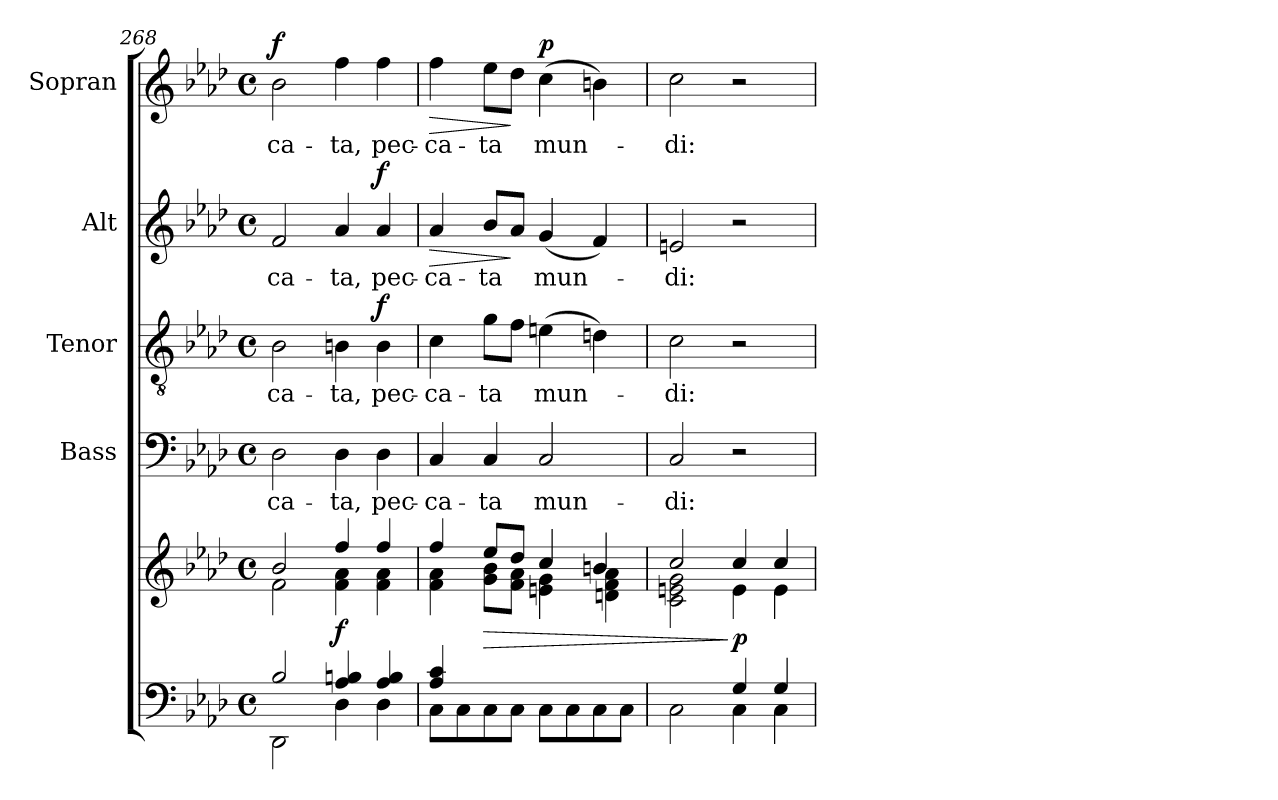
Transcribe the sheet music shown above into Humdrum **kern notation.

**kern	**kern	**dynam	**kern	**text	**kern	**text	**dynam	**kern	**text	**dynam	**kern	**text	**dynam
*part5	*part5	*part5	*part4	*part4	*part3	*part3	*part3	*part2	*part2	*part2	*part1	*part1	*part1
*staff6	*staff5	*staff5/6	*staff4	*staff4	*staff3	*staff3	*staff3	*staff2	*staff2	*staff2	*staff1	*staff1	*staff1
*	*	*	*I"Bass	*	*I"Tenor	*	*	*I"Alt	*	*	*I"Sopran	*	*
*	*	*	*I'B.	*	*I'T.	*	*	*I'A.	*	*	*I'S.	*	*
*clefF4	*clefG2	*	*clefF4	*	*clefGv2	*	*	*clefG2	*	*	*clefG2	*	*
*k[b-e-a-d-]	*k[b-e-a-d-]	*	*k[b-e-a-d-]	*	*k[b-e-a-d-]	*	*	*k[b-e-a-d-]	*	*	*k[b-e-a-d-]	*	*
*A-:	*A-:	*	*A-:	*	*A-:	*	*	*A-:	*	*	*A-:	*	*
*M4/4	*M4/4	*	*M4/4	*	*M4/4	*	*	*M4/4	*	*	*M4/4	*	*
*met(c)	*met(c)	*	*met(c)	*	*met(c)	*	*	*met(c)	*	*	*met(c)	*	*
=268	=268	=268	=268	=268	=268	=268	=268	=268	=268	=268	=268	=268	=268
*^	*^	*	*	*	*	*	*	*	*	*	*	*	*
!	!	!	!	!	!	!LO:LY:b	!	!LO:LY:b	!	!	!LO:LY:b	!	!	!LO:LY:b	!LO:DY:a
2B-/	2DD-\	2b-/	2f\	.	2D-\	-ca-	2B-\	-ca-	.	2f/	-ca-	.	2b-\	-ca-	f
!	!	!	!	!LO:DY:b	!	!LO:LY:b	!	!LO:LY:b	!	!	!LO:LY:b	!	!	!LO:LY:b	!
4A-/ 4Bn/	4D-\	4ff/	4f\ 4a-\	f	4D-\	-ta,	4Bn\	-ta,	.	4a-/	-ta,	.	4ff\	-ta,	.
!	!	!	!	!	!	!LO:LY:b	!	!LO:LY:b	!LO:DY:a	!	!LO:LY:b	!LO:DY:a	!	!LO:LY:b	!
4A-/ 4B/	4D-\	4ff/	4f\ 4a-\	.	4D-\	pec-	4B\	pec-	f	4a-/	pec-	f	4ff\	pec-	.
=269	=269	=269	=269	=269	=269	=269	=269	=269	=269	=269	=269	=269	=269	=269	=269
!	!	!	!	!	!	!LO:LY:b	!	!LO:LY:b	!	!	!LO:LY:b	!LO:HP:b	!	!LO:LY:b	!LO:HP:b
4A-/ 4c/	8C\L	4ff/	4f\ 4a-\	.	4C/	-ca-	4c\	-ca-	.	4a-/	-ca-	>	4ff\	-ca-	>
.	8C\	.	.	.	.	.	.	.	.	.	.	.	.	.	.
!	!	!	!	!LO:HP:b	!	!LO:LY:b	!	!LO:LY:b	!	!	!LO:LY:b	!	!	!LO:LY:b	!
2.ryy	8C\	8ee-/L	8g\ 8b-\L	>	4C/	-ta	8g\L	-ta	.	8b-/L	-ta	.	8ee-\L	-ta	.
.	8C\J	8dd-/J	8f\ 8a-\J	.	.	.	8f\J	.	.	8a-/J	.	]	8dd-\J	.	]
!	!	!	!	!	!	!LO:LY:b	!	!LO:LY:b	!	!	!LO:LY:b	!	!	!LO:LY:b	!LO:DY:a
.	8C\L	4cc/	4en\ 4g\	.	2C/	mun-	(>4en\	mun-	.	(<4g/	mun-	.	(>4cc\	mun-	p
.	8C\	.	.	.	.	.	.	.	.	.	.	.	.	.	.
.	8C\	4bn/	4dn\ 4f\ 4a-\	.	.	.	4dn\)	.	.	4f/)	.	.	4bn\)	.	.
.	8C\J	.	.	.	.	.	.	.	.	.	.	.	.	.	.
!!LO:PB:g=z
=270	=270	=270	=270	=270	=270	=270	=270	=270	=270	=270	=270	=270	=270	=270	=270
!	!	!	!	!	!	!LO:LY:b	!	!LO:LY:b	!	!	!LO:LY:b	!	!	!LO:LY:b	!
2ryy	2C\	2cc/	2c\ 2en\ 2g\	.	2C/	-di:	2c\	-di:	.	2en/	-di:	.	2cc\	-di:	.
!	!	!	!	!LO:DY:n=1:b	!	!	!	!	!	!	!	!	!	!	!
4G/	4C\	4cc/	4e\	] p	2r	.	2r	.	.	2r	.	.	2r	.	.
4G/	4C\	4cc/	4e\	.	.	.	.	.	.	.	.	.	.	.	.
*v	*v	*	*	*	*	*	*	*	*	*	*	*	*	*	*
*	*v	*v	*	*	*	*	*	*	*	*	*	*	*	*
=	=	=	=	=	=	=	=	=	=	=	=	=	=
*-	*-	*-	*-	*-	*-	*-	*-	*-	*-	*-	*-	*-	*-
